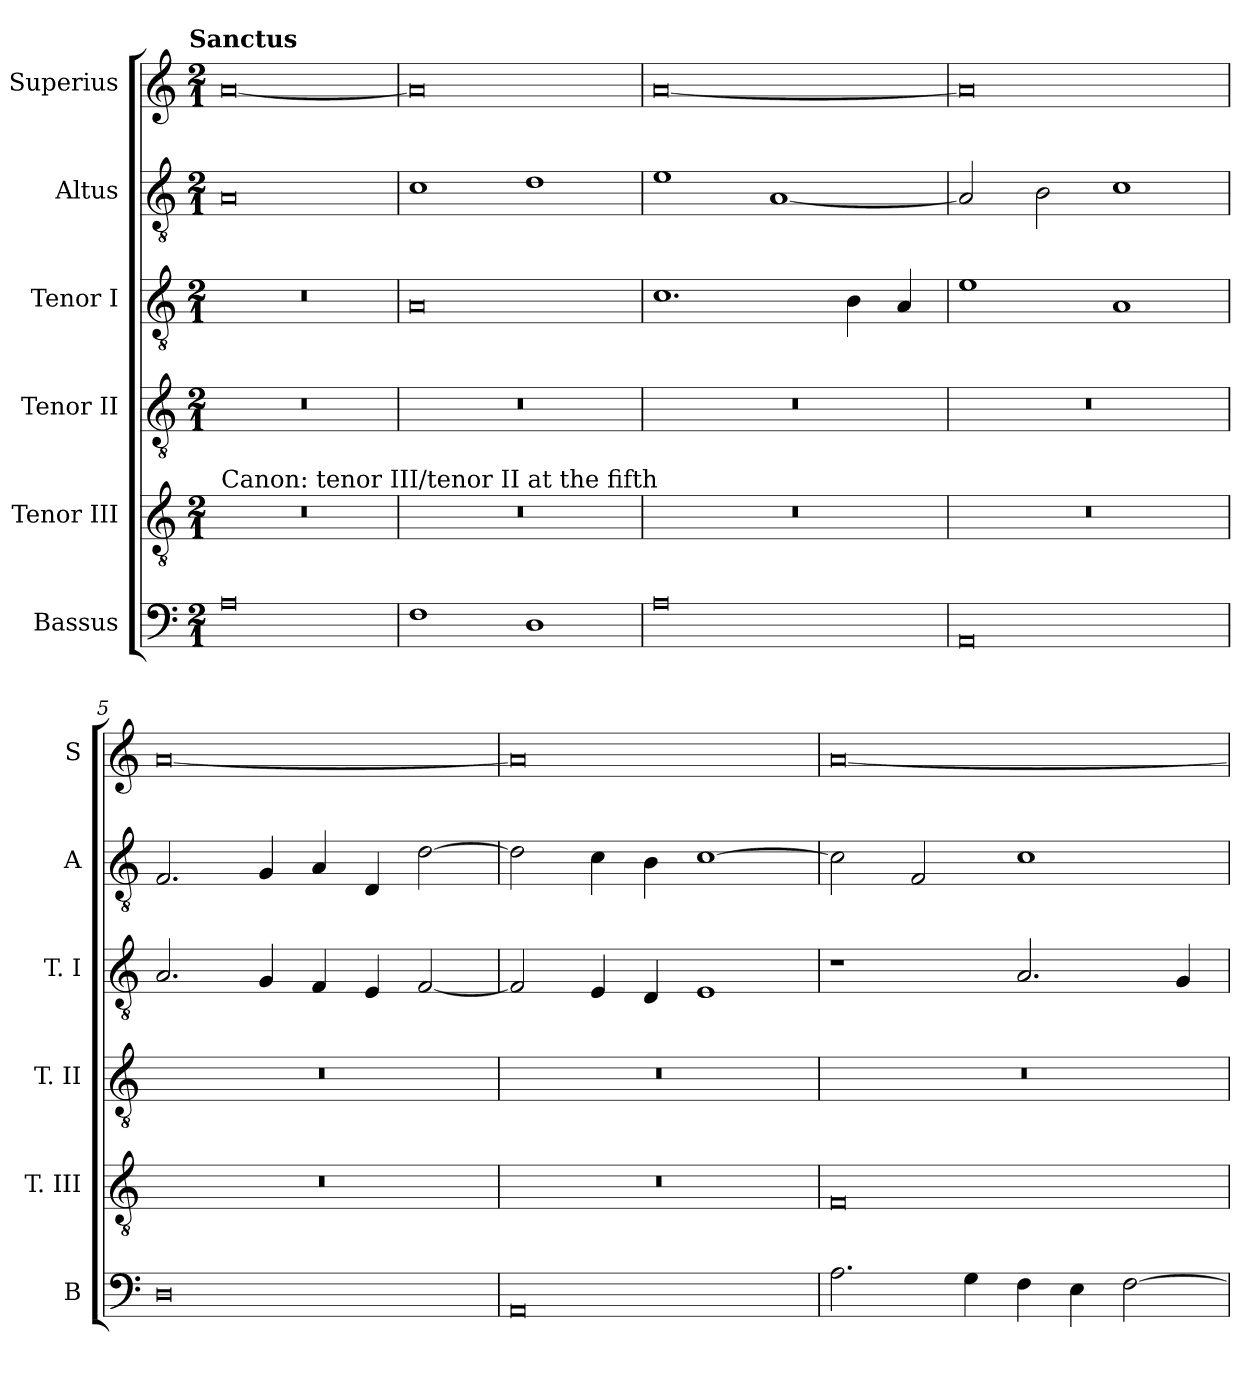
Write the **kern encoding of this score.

**kern	**kern	**kern	**kern	**kern	**kern
*part6	*part5	*part4	*part3	*part2	*part1
*staff6	*staff5	*staff4	*staff3	*staff2	*staff1
*I"Bassus	*I"Tenor III	*I"Tenor II	*I"Tenor I	*I"Altus	*I"Superius
*I'B	*I'T. III	*I'T. II	*I'T. I	*I'A	*I'S
*clefF4	*clefGv2	*clefGv2	*clefGv2	*clefGv2	*clefG2
*k[]	*k[]	*k[]	*k[]	*k[]	*k[]
*C:	*C:	*C:	*C:	*C:	*C:
!!LO:TX:omd:t=Sanctus
*M2/1	*M2/1	*M2/1	*M2/1	*M2/1	*M2/1
=1	=1	=1	=1	=1	=1
!	!LO:TX:a:t=Canon&colon; tenor III/tenor II at the fifth	!	!	!	!
0A	0r	0r	0r	0A	[0a
=2	=2	=2	=2	=2	=2
1F	0r	0r	0A	1c	0a]
1D	.	.	.	1d	.
=3	=3	=3	=3	=3	=3
0A	0r	0r	1.c	1e	[0a
.	.	.	.	[1A	.
.	.	.	4B	.	.
.	.	.	4A	.	.
=4	=4	=4	=4	=4	=4
0AA	0r	0r	1e	2A]	0a]
.	.	.	.	2B	.
.	.	.	1A	1c	.
=5	=5	=5	=5	=5	=5
0D	0r	0r	2.A	2.F	[0a
.	.	.	4G	4G	.
.	.	.	4F	4A	.
.	.	.	4E	4D	.
.	.	.	[2F	[2d	.
=6	=6	=6	=6	=6	=6
0AA	0r	0r	2F]	2d]	0a]
.	.	.	4E	4c	.
.	.	.	4D	4B	.
.	.	.	1E	[1c	.
=7	=7	=7	=7	=7	=7
2.A	0F	0r	1r	2c]	[0a
.	.	.	.	2F	.
4G	.	.	.	.	.
4F	.	.	2.A	1c	.
4E	.	.	.	.	.
[2F	.	.	.	.	.
.	.	.	4G	.	.
=	=	=	=	=	=
*-	*-	*-	*-	*-	*-
